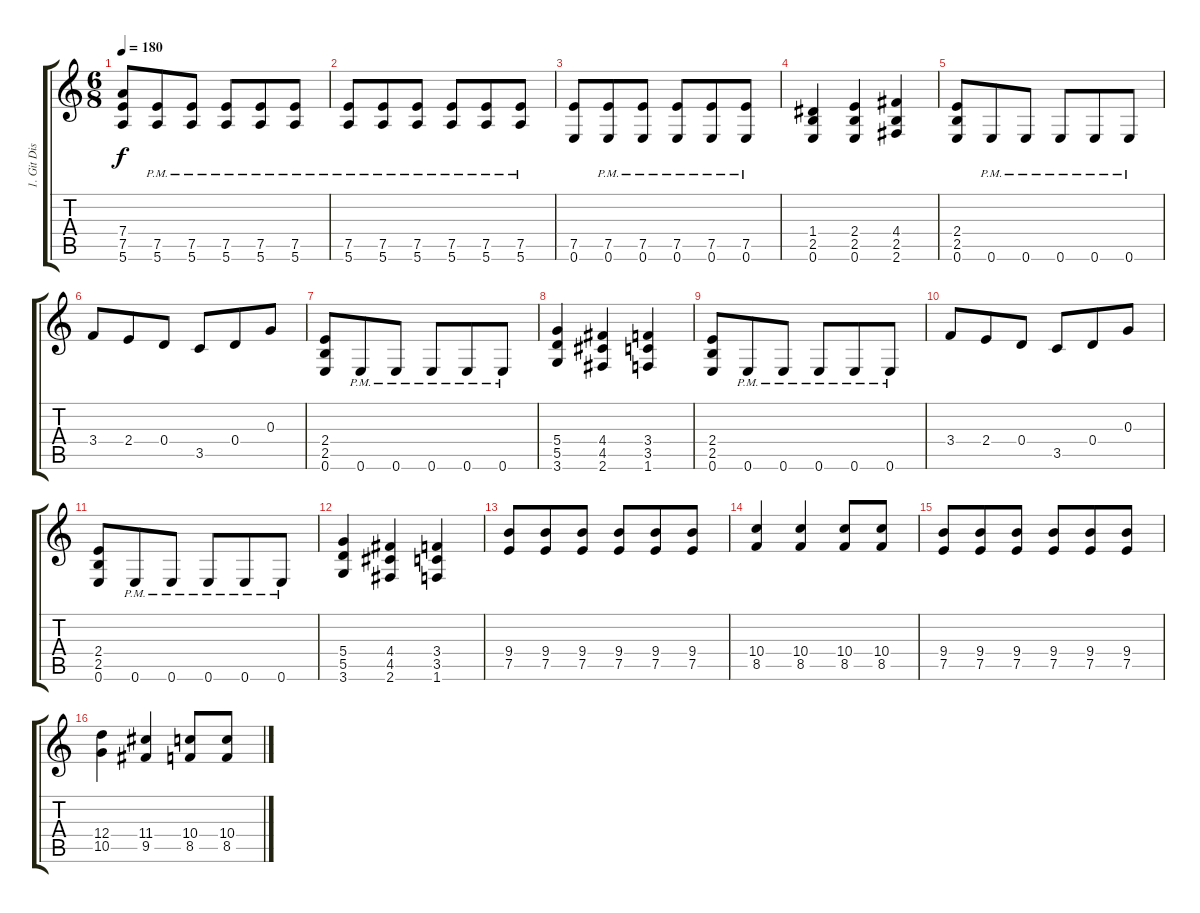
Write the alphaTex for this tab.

\track ("1. Git Dist" "1. Git Dis") {instrument distortionguitar}
\staff {score tabs}
\tuning (E4 B3 G3 D3 A2 E2) {hide}
\ts (6 8)
\tempo 180
\clef g2
\ks c
(7.4 7.5 5.6).8{dy f} (7.5{pm} 5.6{pm}).8 (7.5{pm} 5.6{pm}).8 (7.5{pm} 5.6{pm}).8 (7.5{pm} 5.6{pm}).8 (7.5{pm} 5.6{pm}).8 |
(7.5{pm} 5.6{pm}).8 (7.5{pm} 5.6{pm}).8 (7.5{pm} 5.6{pm}).8 (7.5{pm} 5.6{pm}).8 (7.5{pm} 5.6{pm}).8 (7.5{pm} 5.6{pm}).8 |
(7.5 0.6).8 (7.5{pm} 0.6{pm}).8 (7.5{pm} 0.6{pm}).8 (7.5{pm} 0.6{pm}).8 (7.5{pm} 0.6{pm}).8 (7.5{pm} 0.6{pm}).8 |
(1.4 2.5 0.6).4 (2.4 2.5 0.6).4 (4.4 2.5 2.6).4 |
(2.4 2.5 0.6).8 0.6{pm}.8 0.6{pm}.8 0.6{pm}.8 0.6{pm}.8 0.6{pm}.8 |
3.4.8 2.4.8 0.4.8 3.5.8 0.4.8 0.3.8 |
(2.4 2.5 0.6).8 0.6{pm}.8 0.6{pm}.8 0.6{pm}.8 0.6{pm}.8 0.6{pm}.8 |
(5.4 5.5 3.6).4 (4.4 4.5 2.6).4 (3.4 3.5 1.6).4 |
(2.4 2.5 0.6).8 0.6{pm}.8 0.6{pm}.8 0.6{pm}.8 0.6{pm}.8 0.6{pm}.8 |
3.4.8 2.4.8 0.4.8 3.5.8 0.4.8 0.3.8 |
(2.4 2.5 0.6).8 0.6{pm}.8 0.6{pm}.8 0.6{pm}.8 0.6{pm}.8 0.6{pm}.8 |
(5.4 5.5 3.6).4 (4.4 4.5 2.6).4 (3.4 3.5 1.6).4 |
(9.4 7.5).8 (9.4 7.5).8 (9.4 7.5).8 (9.4 7.5).8 (9.4 7.5).8 (9.4 7.5).8 |
(10.4 8.5).4 (10.4 8.5).4 (10.4 8.5).8 (10.4 8.5).8 |
(9.4 7.5).8 (9.4 7.5).8 (9.4 7.5).8 (9.4 7.5).8 (9.4 7.5).8 (9.4 7.5).8 |
(12.4 10.5).4 (11.4 9.5).4 (10.4 8.5).8 (10.4 8.5).8
